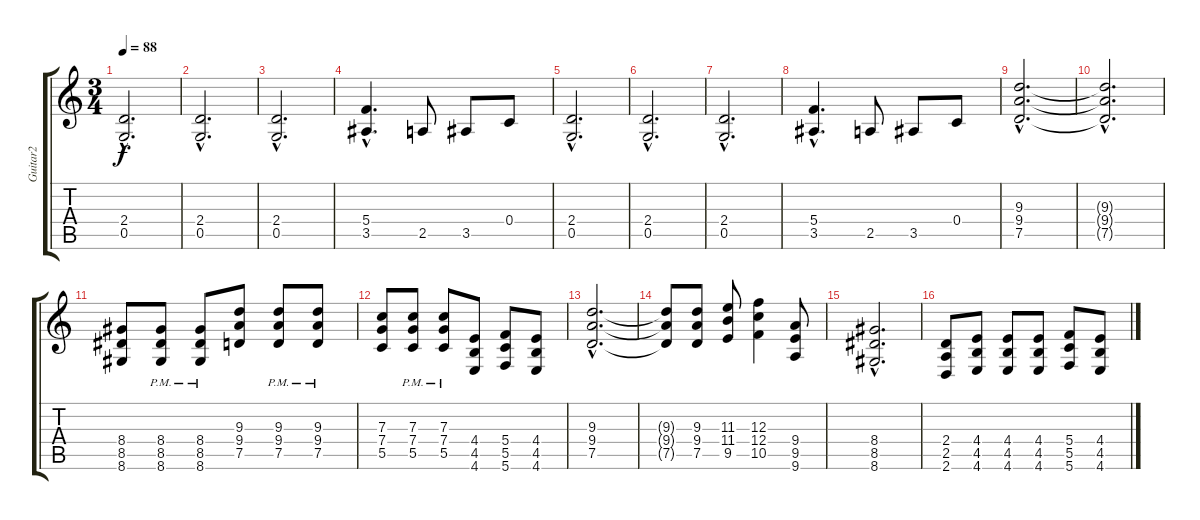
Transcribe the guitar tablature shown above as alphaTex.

\track ("Guitar2" "Guitar2") {instrument distortionguitar}
\staff {score tabs}
\tuning (D4 A3 F3 C3 G2 C2) {hide}
\ts (3 4)
\tempo 88
\clef g2
\ks c
(2.4{hac} 0.5{hac}).2{d dy f} |
(2.4{hac} 0.5{hac}).2{d} |
(2.4{hac} 0.5{hac}).2{d} |
(5.4{hac} 3.5{hac}).4{d} 2.5.8 3.5.8 0.4.8 |
(2.4{hac} 0.5{hac}).2{d} |
(2.4{hac} 0.5{hac}).2{d} |
(2.4{hac} 0.5{hac}).2{d} |
(5.4{hac} 3.5{hac}).4{d} 2.5.8 3.5.8 0.4.8 |
(9.3{hac} 9.4{hac} 7.5{hac}).2{d} |
(9.3{hac t} 9.4{hac t} 7.5{hac t}).2{d} |
(8.4 8.5 8.6).8 (8.4{pm} 8.5{pm} 8.6{pm}).8 (8.4{pm} 8.5{pm} 8.6{pm}).8 (9.3 9.4 7.5).8 (9.3{pm} 9.4{pm} 7.5{pm}).8 (9.3{pm} 9.4{pm} 7.5{pm}).8 |
(7.3 7.4 5.5).8 (7.3{pm} 7.4{pm} 5.5{pm}).8 (7.3{pm} 7.4{pm} 5.5{pm}).8 (4.4 4.5 4.6).8 (5.4 5.5 5.6).8 (4.4 4.5 4.6).8 |
(9.3{hac} 9.4{hac} 7.5{hac}).2{d} |
(9.3{t} 9.4{t} 7.5{t}).8 (9.3 9.4 7.5).8 (11.3 11.4 9.5).8 (12.3 12.4 10.5).4 (9.4 9.5 9.6).8 |
(8.4{hac} 8.5{hac} 8.6{hac}).2{d} |
(2.4 2.5 2.6).8 (4.4 4.5 4.6).8 (4.4 4.5 4.6).8 (4.4 4.5 4.6).8 (5.4 5.5 5.6).8 (4.4 4.5 4.6).8
